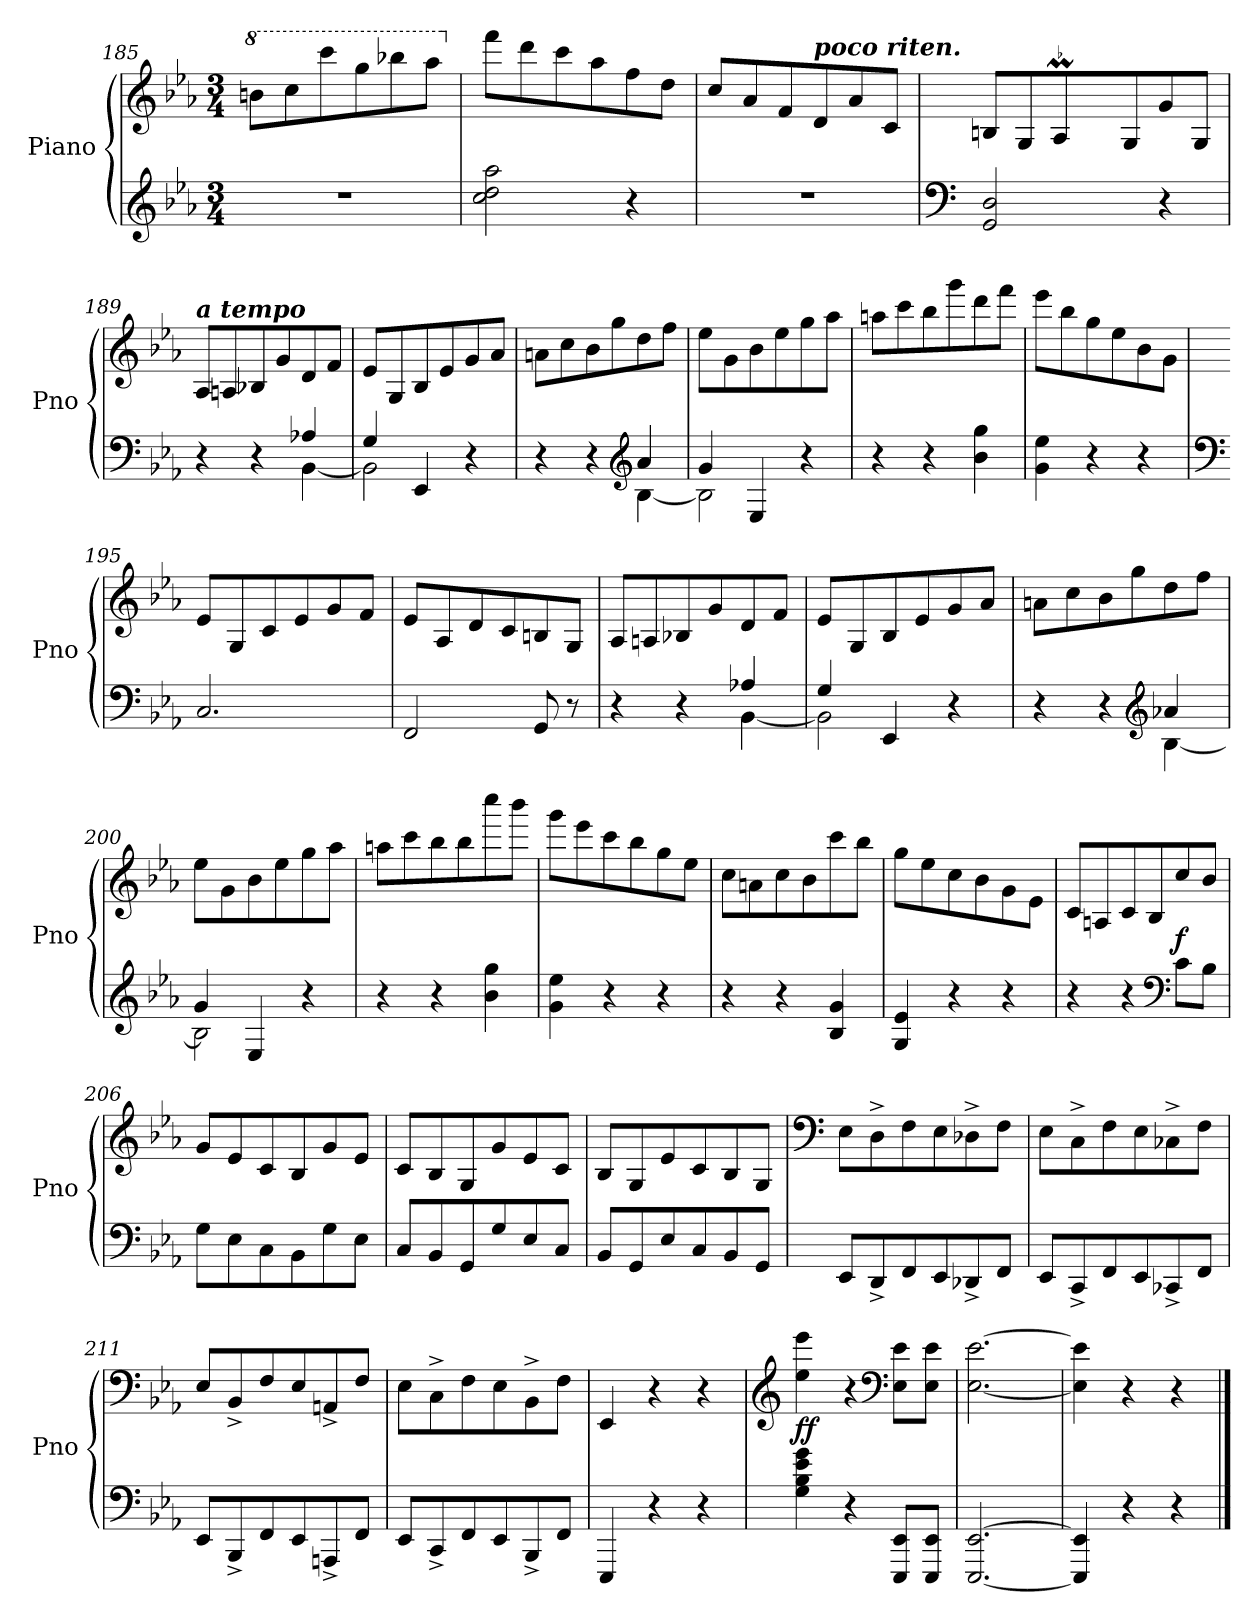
**kern	**kern	**dynam
*part1	*part1	*part1
*staff2	*staff1	*staff1/2
*I"Piano	*	*
*I'Pno	*	*
*clefG2	*clefG2	*
*k[b-e-a-]	*k[b-e-a-]	*
*M3/4	*M3/4	*
*	*8va	*
=185	=185	=185
2.r	8bbn\L	.
.	8ccc\	.
.	8cccc\	.
.	8ggg\	.
.	8bbb-X\	.
.	8aaa-\J	.
=186	=186	=186
*	*X8va	*
2cc\ 2dd\ 2aa-\	8fff\L	.
.	8ddd\	.
.	8ccc\	.
.	8aa-\	.
4r	8ff\	.
.	8dd\J	.
=187	=187	=187
2.r	8cc/L	.
.	8a-/	.
.	8f/	.
!	!LO:TX:a:Bi:t=poco riten.	!
.	8d/	.
.	8a-/	.
.	8c/J	.
=188	=188	=188
*clefF4	*	*
*	*^	*
2GG/ 2D/	8Bn/L	4ryy	.
.	8G/	.	.
*	*	*Xtuplet	*
.	8A-M/	24A-yy	.
.	.	24B-Xyy	.
.	.	24A-yy	.
.	8G/	4.ryy	.
4r	8g/	.	.
.	8G/J	.	.
*	*v	*v	*
!!LO:LB:g=z
=189	=189	=189
*^	*	*
!	!	!LO:TX:a:Bi:t=a tempo	!
4r	2ryy	8A-/L	.
.	.	8An/	.
4r	.	8B-X/	.
.	.	8g/	.
4A-X/	[4BB-\	8d/	.
.	.	8f/J	.
=190	=190	=190	=190
4G/	2BB-\]	8e-/L	.
.	.	8G/	.
4EE-/	.	8B-/	.
.	.	8e-/	.
4r	4ryy	8g/	.
.	.	8a-/J	.
=191	=191	=191	=191
4r	2ryy	8an\L	.
.	.	8cc\	.
4r	.	8b-\	.
.	.	8gg\	.
*clefG2	*	*	*
4a-/	[4B-\	8dd\	.
.	.	8ff\J	.
=192	=192	=192	=192
4g/	2B-\]	8ee-\L	.
.	.	8g\	.
4E-/	.	8b-\	.
.	.	8ee-\	.
4r	4ryy	8gg\	.
.	.	8aa-\J	.
*v	*v	*	*
=193	=193	=193
4r	8aan\L	.
.	8ccc\	.
4r	8bb-\	.
.	8ggg\	.
4b-\ 4gg\	8ddd\	.
.	8fff\J	.
=194	=194	=194
4g\ 4ee-\	8eee-\L	.
.	8bb-\	.
4r	8gg\	.
.	8ee-\	.
4r	8b-\	.
.	8g\J	.
!!LO:LB:g=z
=195	=195	=195
*clefF4	*	*
2.C/	8e-/L	.
.	8G/	.
.	8c/	.
.	8e-/	.
.	8g/	.
.	8f/J	.
=196	=196	=196
2FF/	8e-/L	.
.	8A-/	.
.	8d/	.
.	8c/	.
8GG/	8Bn/	.
8r	8G/J	.
=197	=197	=197
*^	*	*
4r	2ryy	8A-/L	.
.	.	8An/	.
4r	.	8B-X/	.
.	.	8g/	.
4A-X/	[4BB-\	8d/	.
.	.	8f/J	.
=198	=198	=198	=198
4G/	2BB-\]	8e-/L	.
.	.	8G/	.
4EE-/	.	8B-/	.
.	.	8e-/	.
4r	4ryy	8g/	.
.	.	8a-/J	.
=199	=199	=199	=199
4r	2ryy	8an\L	.
.	.	8cc\	.
4r	.	8b-\	.
.	.	8gg\	.
*clefG2	*	*	*
4a-X/	[4B-\	8dd\	.
.	.	8ff\J	.
=200	=200	=200	=200
4g/	2B-\]	8ee-\L	.
.	.	8g\	.
4E-/	.	8b-\	.
.	.	8ee-\	.
4r	4ryy	8gg\	.
.	.	8aa-\J	.
*v	*v	*	*
!!LO:LB:g=z
=201	=201	=201
4r	8aan\L	.
.	8ccc\	.
4r	8bb-\	.
.	8bb-\	.
4b-\ 4gg\	8cccc\	.
.	8bbb-\J	.
=202	=202	=202
4g\ 4ee-\	8ggg\L	.
.	8eee-\	.
4r	8ccc\	.
.	8bb-\	.
4r	8gg\	.
.	8ee-\J	.
=203	=203	=203
!	!	!LO:DY:b
4r	8cc\L	other-dynamics
.	8an\	.
4r	8cc\	.
.	8b-\	.
4B-/ 4g/	8ccc\	.
.	8bb-\J	.
=204	=204	=204
4G/ 4e-/	8gg\L	.
.	8ee-\	.
4r	8cc\	.
.	8b-\	.
4r	8g\	.
.	8e-\J	.
=205	=205	=205
4r	8c/L	.
.	8An/	.
4r	8c/	.
.	8B-/	.
*clefF4	*	*
!	!	!LO:DY:b
8c\L	8cc/	f
8B-\J	8b-/J	.
=206	=206	=206
8G\L	8g/L	.
8E-\	8e-/	.
8C\	8c/	.
8BB-\	8B-/	.
8G\	8g/	.
8E-\J	8e-/J	.
!!LO:LB:g=z
=207	=207	=207
8C/L	8c/L	.
8BB-/	8B-/	.
8GG/	8G/	.
8G/	8g/	.
8E-/	8e-/	.
8C/J	8c/J	.
=208	=208	=208
8BB-/L	8B-/L	.
8GG/	8G/	.
8E-/	8e-/	.
8C/	8c/	.
8BB-/	8B-/	.
8GG/J	8G/J	.
=209	=209	=209
*	*clefF4	*
8EE-/L	8E-\L	.
8DD^/	8D^\	.
8FF/	8F\	.
8EE-/	8E-\	.
8DD-X^/	8D-X^\	.
8FF/J	8F\J	.
=210	=210	=210
8EE-/L	8E-\L	.
8CC^/	8C^\	.
8FF/	8F\	.
8EE-/	8E-\	.
8CC-X^/	8C-X^\	.
8FF/J	8F\J	.
=211	=211	=211
8EE-/L	8E-/L	.
8BBB-^/	8BB-^/	.
8FF/	8F/	.
8EE-/	8E-/	.
8AAAn^/	8AAn^/	.
8FF/J	8F/J	.
=212	=212	=212
8EE-/L	8E-\L	.
8CC^/	8C^\	.
8FF/	8F\	.
8EE-/	8E-\	.
8BBB-^/	8BB-^\	.
8FF/J	8F\J	.
!!LO:LB:g=z
=213	=213	=213
4EEE-/	4EE-/	.
4r	4r	.
4r	4r	.
=214	=214	=214
*	*clefG2	*
!	!	!LO:DY:b
4G\ 4B-\ 4e-\ 4g\	4ee-\ 4eee-\	ff
4r	4r	.
*	*clefF4	*
8EEE-/ 8EE-/L	8E-\ 8e-\L	.
8EEE-/ 8EE-/J	8E-\ 8e-\J	.
=215	=215	=215
[2.EEE-/ [2.EE-/	[2.E-\ [2.e-\	.
=216	=216	=216
4EEE-/] 4EE-/]	4E-\] 4e-\]	.
4r	4r	.
4r	4r	.
==	==	==
*-	*-	*-
